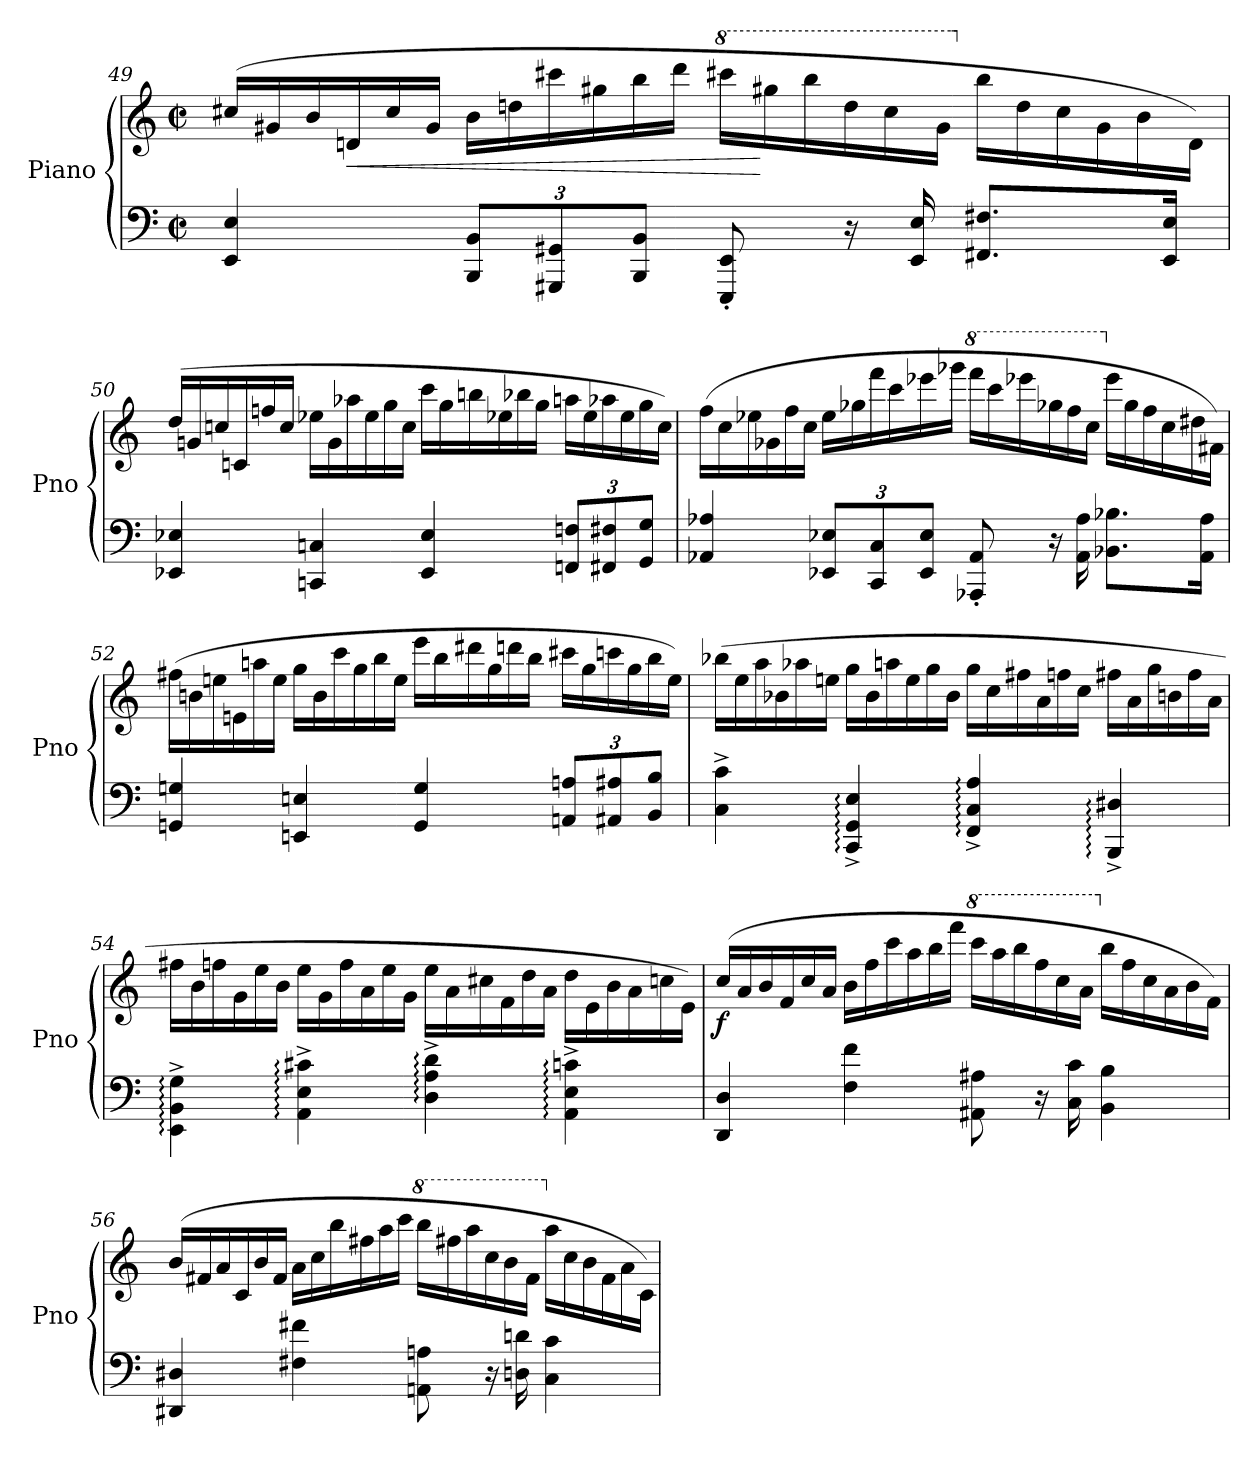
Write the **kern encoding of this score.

**kern	**kern	**dynam
*part1	*part1	*part1
*staff2	*staff1	*staff1/2
*I"Piano	*	*
*I'Pno	*	*
!!LO:LB:g=z
*clefF4	*clefG2	*
*k[]	*k[]	*
*M4/4	*M4/4	*
*met(c|)	*met(c|)	*
*	*Xtuplet	*
=49	=49	=49
!	!	!LO:DY:b=2
!	!	!LO:DY:n=1:b
4EE/ 4E/	(24cc#X/LL	other-dynamics f
.	24g#X/	.
.	24b/	.
!	!	!LO:HP:b
.	24dn/	<
.	24cc#/	.
.	24g#/JJ	.
*Xbrackettup	*	*
12BBB/ 12BB/L	24b\LL	.
.	24ddn\	.
12GGG#X/ 12GG#X/	24ccc#X\	.
.	24gg#X\	.
12BBB/ 12BB/J	24bb\	.
.	24ddd\JJ	.
*	*8va	*
8EEE/' 8EE/'	24cccc#X\LL	.
.	24ggg#X\	[
.	24bbb\	.
16r	24ddd\	.
.	24ccc#\	.
16EE/ 16E/	.	.
.	24gg#\JJ	.
*	*X8va	*
8.FF#X/ 8.F#X/L	24bb\LL	.
.	24dd\	.
.	24cc#\	.
.	24g#\	.
.	24b\	.
16EE/ 16E/Jk	.	.
.	24d\JJ)	.
!!LO:LB:g=z
=50	=50	=50
4EE-X/ 4E-X/	(24dd/LL	.
.	24gn/	.
.	24ccn/	.
.	24cn/	.
.	24ffn/	.
.	24cc/JJ	.
4CCn/ 4Cn/	24ee-X\LL	.
.	24g\	.
.	24aa-X\	.
.	24ee-\	.
.	24gg\	.
.	24cc\JJ	.
4EE-/ 4E-/	24ccc\LL	.
.	24gg\	.
.	24bbn\	.
.	24ee-X\	.
.	24bb-X\	.
.	24gg\JJ	.
12FFn/ 12Fn/L	24aan\LL	.
.	24ee-\	.
12FF#X/ 12F#X/	24aa-X\	.
.	24ee-\	.
12GG/ 12G/J	24gg\	.
.	24cc\JJ)	.
!!LO:LB:g=z
=51	=51	=51
4AA-X/ 4A-X/	(24ff\LL	.
.	24cc\	.
.	24ee-X\	.
.	24g-X\	.
.	24ff\	.
.	24cc\JJ	.
12EE-X/ 12E-X/L	24ee-\LL	.
.	24gg-X\	.
12CC/ 12C/	24fff\	.
.	24ccc\	.
12EE-/ 12E-/J	24eee-X\	.
.	24ggg-X\JJ	.
*	*8va	*
8AAA-X/' 8AA-/'	24ffff\LL	.
.	24cccc\	.
.	24eeee-X\	.
16r	24ggg-X\	.
.	24fff\	.
16AA-\ 16A-\	.	.
.	24ccc\JJ	.
*	*X8va	*
8.BB-X\ 8.B-X\L	24eee-\LL	.
.	24gg-\	.
.	24ff\	.
.	24cc\	.
.	24dd#X\	.
16AA-\ 16A-\Jk	.	.
.	24f#X\JJ)	.
!!LO:LB:g=z
=52	=52	=52
4GGn/ 4Gn/	(24ff#X\LL	.
.	24bn\	.
.	24een\	.
.	24en\	.
.	24aan\	.
.	24ee\JJ	.
4EEn/ 4En/	24gg\LL	.
.	24b\	.
.	24ccc\	.
.	24gg\	.
.	24bb\	.
.	24ee\JJ	.
4GG/ 4G/	24eee\LL	.
.	24bb\	.
.	24ddd#X\	.
.	24gg\	.
.	24dddn\	.
.	24bb\JJ	.
12AAn/ 12An/L	24ccc#X\LL	.
.	24gg\	.
12AA#X/ 12A#X/	24cccn\	.
.	24gg\	.
12BB/ 12B/J	24bb\	.
.	24ee\JJ)	.
!!LO:PB:g=z
=53	=53	=53
4C\^ 4c\^	(24bb-X\LL	.
.	24ee\	.
.	24aa\	.
.	24b-X\	.
.	24aa-X\	.
.	24een\JJ	.
4CC/:^ 4GG/:^ 4E/:^	24gg\LL	.
.	24b-\	.
.	24aan\	.
.	24ee\	.
.	24gg\	.
.	24b-\JJ	.
4FF/:^ 4C/:^ 4A/:^	24gg\LL	.
.	24cc\	.
.	24ff#X\	.
.	24a\	.
.	24ffn\	.
.	24cc\JJ	.
4BBB/:^ 4D#X/:^	24ff#X\LL	.
.	24a\	.
.	24gg\	.
.	24bn\	.
.	24ff#\	.
.	24a\JJ	.
=54	=54	=54
4EE\:^ 4BB\:^ 4G\:^	24ff#X\LL	.
.	24b\	.
.	24ffn\	.
.	24g\	.
.	24ee\	.
.	24b\JJ	.
4AA\:^ 4E\:^ 4c#X\:^	24ee\LL	.
.	24g\	.
.	24ff\	.
.	24a\	.
.	24ee\	.
.	24g\JJ	.
4D\:^ 4A\:^ 4d\:^	24ee\LL	.
.	24a\	.
.	24cc#X\	.
.	24f\	.
.	24dd\	.
.	24a\JJ	.
4AA\:^ 4E\:^ 4cn\:^	24dd\LL	.
.	24e\	.
.	24b\	.
.	24a\	.
.	24ccn\	.
.	24e\JJ)	.
!!LO:LB:g=z
=55	=55	=55
*^	*	*
!	!	!	!LO:DY:b
4DD/ 4D/	2ryy	(24cc/LL	f
.	.	24a/	.
.	.	24b/	.
.	.	24f/	.
.	.	24cc/	.
.	.	24a/JJ	.
4F\ 4f\	.	24b\LL	.
.	.	24ff\	.
.	.	24ccc\	.
.	.	24aa\	.
.	.	24bb\	.
.	.	24fff\JJ	.
*	*	*8va	*
8ryy	8AA#X\ 8A#X\	24cccc\LL	.
.	.	24aaa\	.
.	.	24bbb\	.
16r	16ryy	24fff\	.
.	.	24ccc\	.
16ryy	16C\ 16c\	.	.
.	.	24aa\JJ	.
*	*	*X8va	*
4BB\ 4B\	4ryy	24bb\LL	.
.	.	24ff\	.
.	.	24cc\	.
.	.	24a\	.
.	.	24b\	.
.	.	24f\JJ)	.
=56	=56	=56	=56
4DD#X/ 4D#X/	2ryy	(24b/LL	.
.	.	24f#X/	.
.	.	24a/	.
.	.	24c/	.
.	.	24b/	.
.	.	24f#/JJ	.
4F#X\ 4f#X\	.	24a\LL	.
.	.	24cc\	.
.	.	24bb\	.
.	.	24ff#X\	.
.	.	24aa\	.
.	.	24ccc\JJ	.
*	*	*8va	*
8ryy	8AAn\ 8An\	24bbb\LL	.
.	.	24fff#X\	.
.	.	24aaa\	.
16r	16ryy	24ccc\	.
.	.	24bb\	.
16ryy	16Dn\ 16dn\	.	.
.	.	24ff#\JJ	.
*	*	*X8va	*
4C\ 4c\	4ryy	24aa\LL	.
.	.	24cc\	.
.	.	24b\	.
.	.	24f#\	.
.	.	24a\	.
.	.	24c\JJ)	.
*v	*v	*	*
=	=	=
*-	*-	*-
